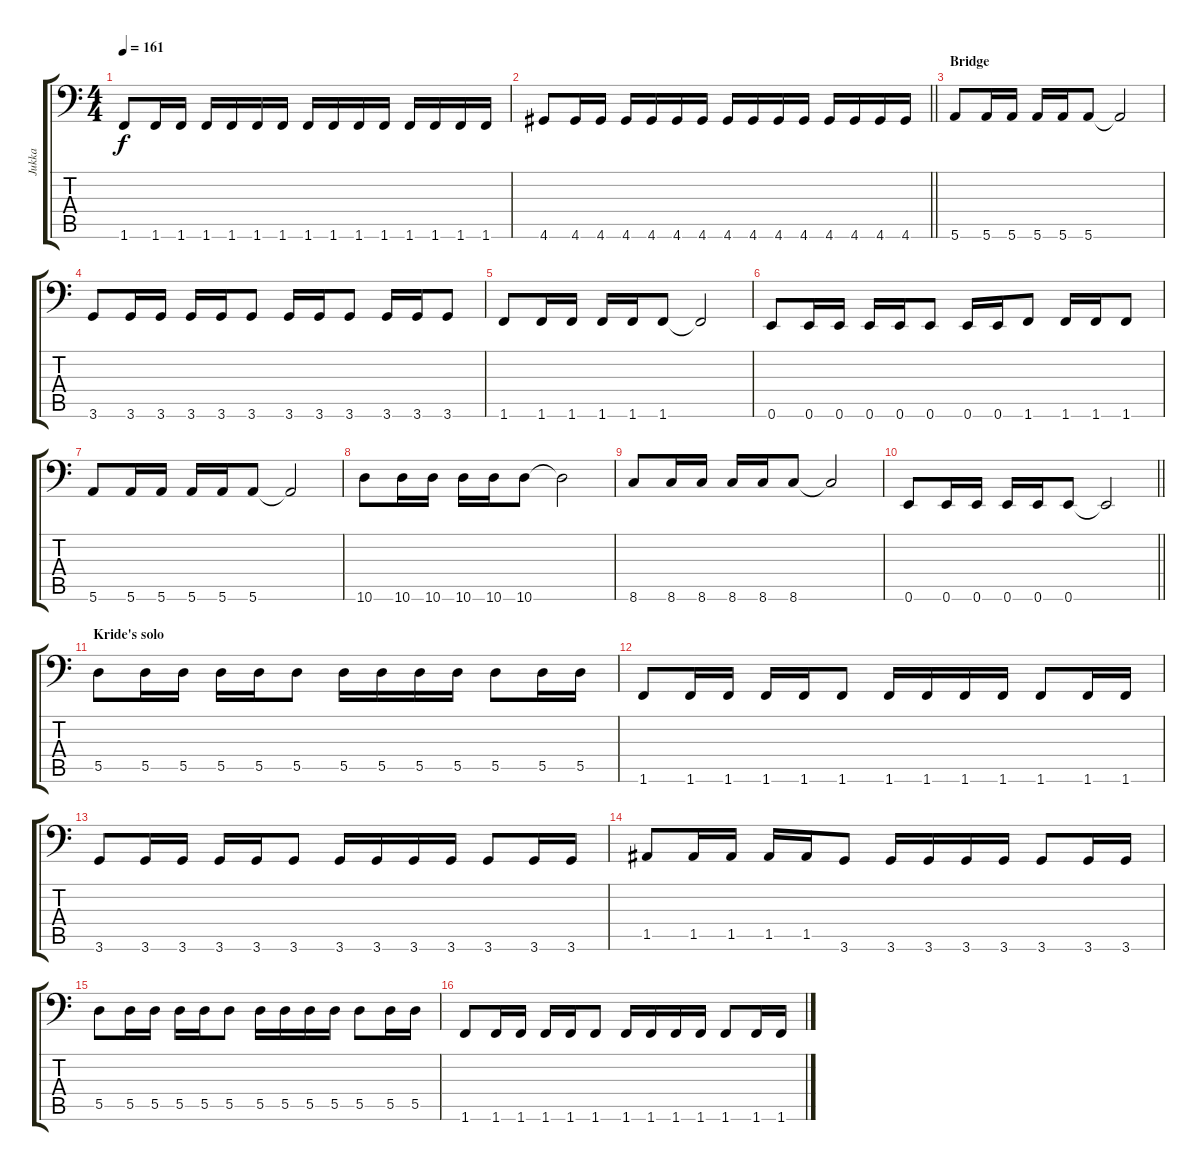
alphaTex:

\track ("Jukka" "Jukka") {instrument electricbassfinger}
\staff {score tabs}
\tuning (E3 B2 G2 D2 A1 E1) {hide}
\ts (4 4)
\tempo 161
\clef f4
\ks c
1.6.8{dy f} 1.6.16 1.6.16 1.6.16 1.6.16 1.6.16 1.6.16 1.6.16 1.6.16 1.6.16 1.6.16 1.6.16 1.6.16 1.6.16 1.6.16 |
\barLineRight lightlight
4.6.8 4.6.16 4.6.16 4.6.16 4.6.16 4.6.16 4.6.16 4.6.16 4.6.16 4.6.16 4.6.16 4.6.16 4.6.16 4.6.16 4.6.16 |
\section ("" "Bridge")
5.6.8 5.6.16 5.6.16 5.6.16 5.6.16 5.6.8 5.6{t}.2 |
3.6.8 3.6.16 3.6.16 3.6.16 3.6.16 3.6.8 3.6.16 3.6.16 3.6.8 3.6.16 3.6.16 3.6.8 |
1.6.8 1.6.16 1.6.16 1.6.16 1.6.16 1.6.8 1.6{t}.2 |
0.6.8 0.6.16 0.6.16 0.6.16 0.6.16 0.6.8 0.6.16 0.6.16 1.6.8 1.6.16 1.6.16 1.6.8 |
5.6.8 5.6.16 5.6.16 5.6.16 5.6.16 5.6.8 5.6{t}.2 |
10.6.8 10.6.16 10.6.16 10.6.16 10.6.16 10.6.8 10.6{t}.2 |
8.6.8 8.6.16 8.6.16 8.6.16 8.6.16 8.6.8 8.6{t}.2 |
\barLineRight lightlight
0.6.8 0.6.16 0.6.16 0.6.16 0.6.16 0.6.8 0.6{t}.2 |
\section ("" "Kride's solo")
5.5.8 5.5.16 5.5.16 5.5.16 5.5.16 5.5.8 5.5.16 5.5.16 5.5.16 5.5.16 5.5.8 5.5.16 5.5.16 |
1.6.8 1.6.16 1.6.16 1.6.16 1.6.16 1.6.8 1.6.16 1.6.16 1.6.16 1.6.16 1.6.8 1.6.16 1.6.16 |
3.6.8 3.6.16 3.6.16 3.6.16 3.6.16 3.6.8 3.6.16 3.6.16 3.6.16 3.6.16 3.6.8 3.6.16 3.6.16 |
1.5.8 1.5.16 1.5.16 1.5.16 1.5.16 3.6.8 3.6.16 3.6.16 3.6.16 3.6.16 3.6.8 3.6.16 3.6.16 |
5.5.8 5.5.16 5.5.16 5.5.16 5.5.16 5.5.8 5.5.16 5.5.16 5.5.16 5.5.16 5.5.8 5.5.16 5.5.16 |
1.6.8 1.6.16 1.6.16 1.6.16 1.6.16 1.6.8 1.6.16 1.6.16 1.6.16 1.6.16 1.6.8 1.6.16 1.6.16
